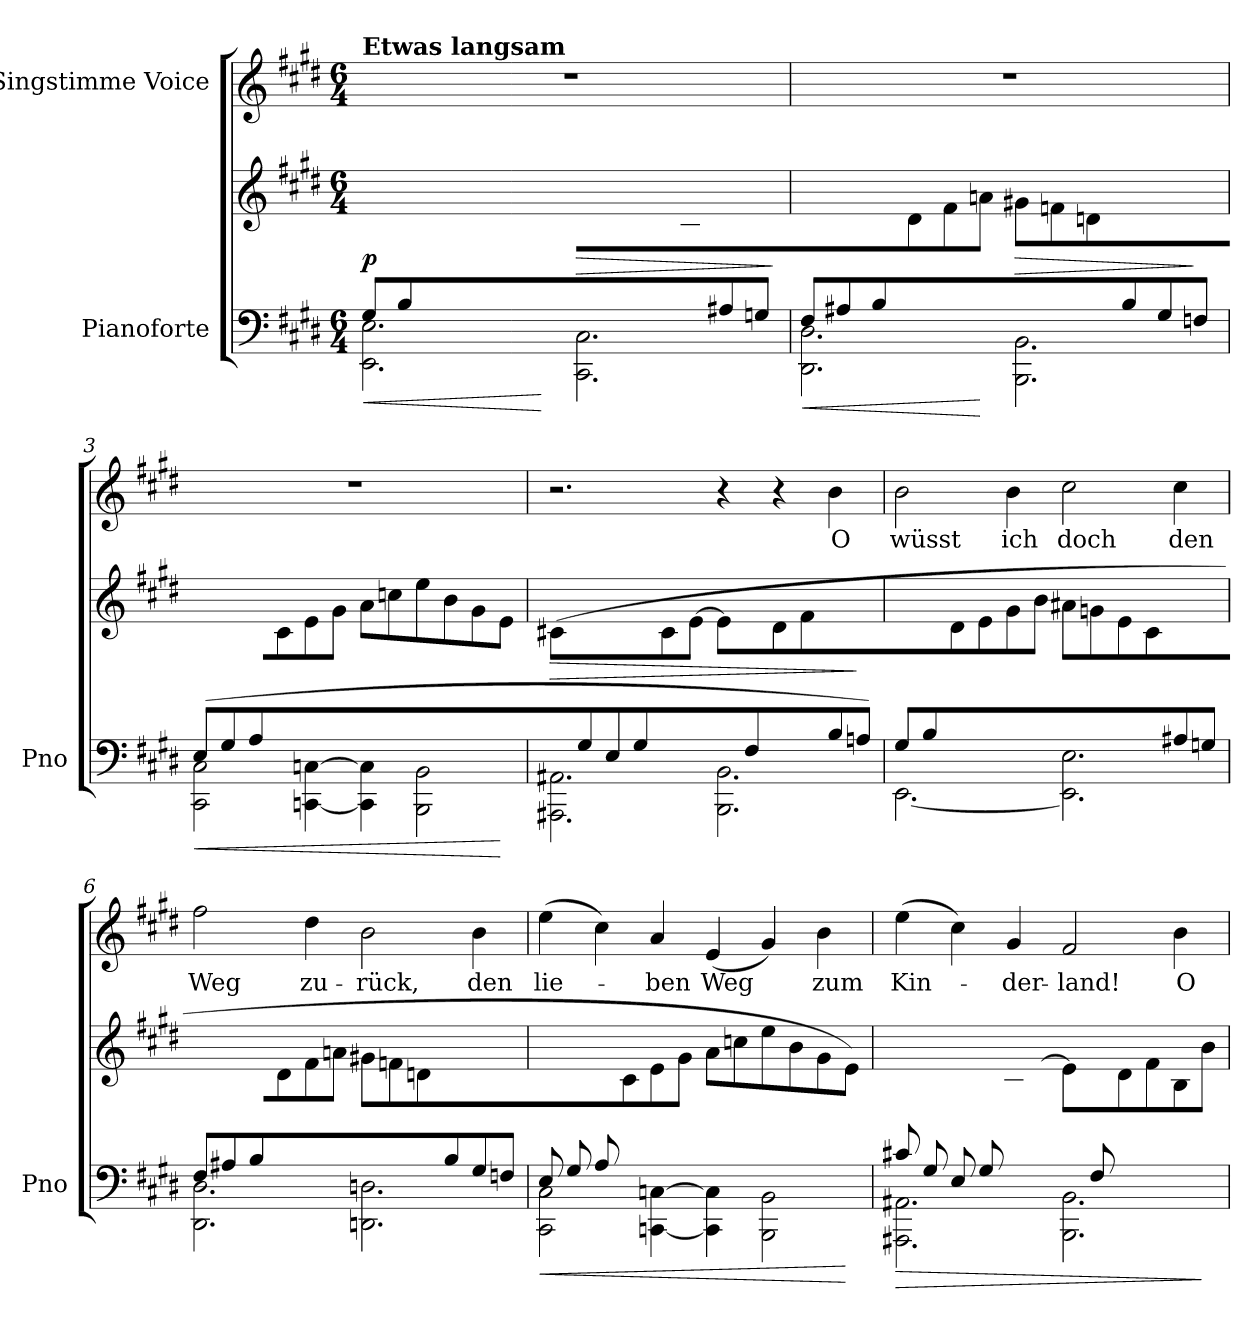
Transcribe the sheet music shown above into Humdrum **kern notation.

**kern	**kern	**dynam	**kern	**text
*part2	*part2	*part2	*part1	*part1
*staff3	*staff2	*staff2/3	*staff1	*staff1
*I"Pianoforte	*	*	*I"Singstimme Voice	*
*I'Pno	*	*	*	*
*clefF4	*clefG2	*	*clefG2	*
*k[f#c#g#d#]	*k[f#c#g#d#]	*	*k[f#c#g#d#]	*
*M6/4	*M6/4	*	*M6/4	*
=1	=1	=1	=1	=1
!	!	!	!LO:TX:a:B:t=Etwas langsam	!
!	!	!LO:HP:b=2	!	!
*^	*	*	*	*
!	!	!	!LO:DY:n=1:b	!	!
8G#/L	2.EE\ 2.E\	4ryy	< p	1.r	.
8B/	.	.	.	.	.
1ryy	.	8d#\	.	.	.
.	.	8e\	.	.	.
.	.	8g#\	.	.	.
.	.	8b\J	[	.	.
!	!	!	!LO:HP:b	!	!
.	2.CC#\ 2.C#\	8a#X\L	>	.	.
.	.	8gn\	.	.	.
.	.	8e\	.	.	.
.	.	8c#\	.	.	.
8A#X/	.	4ryy	.	.	.
8Gn/J	.	.	.	.	.
*v	*v	*	*	*	*
.	.	]	.	.
=2	=2	=2	=2	=2
!	!	!LO:HP:b=2	!	!
*^	*	*	*	*
8F#/L	2.DD#\ 2.D#\	4.ryy	<	1.r	.
8A#X/	.	.	.	.	.
8B/	.	.	.	.	.
2.ryy	.	8d#\	.	.	.
.	.	8f#\	.	.	.
.	.	8an\J	[	.	.
!	!	!	!LO:HP:b	!	!
.	2.BBB\ 2.BB\	8g#X\L	>	.	.
.	.	8fn\	.	.	.
.	.	8dn\	.	.	.
8B/	.	4.ryy	.	.	.
8G#/	.	.	.	.	.
8Fn/J	.	.	]	.	.
!!LO:LB:g=z
=3	=3	=3	=3	=3	=3
!	!	!	!LO:HP:b=2	!	!
(8E/L	2CC#\ 2C#\	4.ryy	<	1.r	.
8G#/	.	.	.	.	.
8A/	.	.	.	.	.
1ryy	.	8c#\	.	.	.
.	[4CCn\ [<4Cn\	8e\	.	.	.
.	.	8g#\J	.	.	.
.	4CC\] 4C\]	8a\L	.	.	.
.	.	8ccn\	.	.	.
.	2BBB\ 2BB\	8ee\	.	.	.
.	.	8b\	.	.	.
.	.	8g#\	.	.	.
8ryy	.	8e\J)	[	.	.
=4	=4	=4	=4	=4	=4
!	!	!	!LO:HP:b	!	!
8ryy	2.AAA#X\ 2.AA#X\	(8c#X\L	>	2.r	.
8G#/	.	4.ryy	.	.	.
8E/	.	.	.	.	.
8G#/	.	.	.	.	.
4.ryy	.	8c#\	.	.	.
.	.	[>8e\J	.	.	.
.	2.BBB\ 2.BB\	8e\L]	.	4r	.
8F#/	.	8ryy	.	.	.
4ryy	.	8d#\	.	4r	.
.	.	8f#\	.	.	.
!	!	!	!	!	!LO:LY:b
8B/	.	4ryy	.	4b\	O
8An/J)	.	.	]	.	.
=5	=5	=5	=5	=5	=5
!	!	!	!	!	!LO:LY:b
8G#/L	[<2.EE\	4ryy	.	2b\	wüsst
8B/	.	.	.	.	.
1ryy	.	8d#\	.	.	.
.	.	8e\	.	.	.
!	!	!	!	!	!LO:LY:b
.	.	8g#\	.	4b\	ich
.	.	8b\J	.	.	.
!	!	!	!	!	!LO:LY:b
.	2.EE\] 2.E\	8a#X\L	.	2cc#\	doch
.	.	8gn\	.	.	.
.	.	8e\	.	.	.
.	.	8c#\	.	.	.
!	!	!	!	!	!LO:LY:b
8A#X/	.	4ryy	.	4cc#\	den
8Gn/J	.	.	.	.	.
!!LO:LB:g=z
=6	=6	=6	=6	=6	=6
!	!	!	!	!	!LO:LY:b
8F#/L	2.DD#\ 2.D#\	4.ryy	.	2ff#\	Weg
8A#X/	.	.	.	.	.
8B/	.	.	.	.	.
2.ryy	.	8d#\	.	.	.
!	!	!	!	!	!LO:LY:b
.	.	8f#\	.	4dd#\	zu-
.	.	8an\J	.	.	.
!	!	!	!	!	!LO:LY:b
.	2.DDn\ 2.Dn\	8g#X\L	.	2b\	-rück,
.	.	8fn\	.	.	.
.	.	8dn\	.	.	.
8B/	.	4.ryy	.	.	.
!	!	!	!	!	!LO:LY:b
8G#/	.	.	.	4b\	den
8Fn/J	.	.	.	.	.
=7	=7	=7	=7	=7	=7
!	!	!	!LO:HP:b=2	!	!LO:LY:b
(8E/L	2CC#\ 2C#\	4.ryy	<	(>4ee\	lie-
8G#/	.	.	.	.	.
8A/	.	.	.	4cc#\)	.
1ryy	.	8c#\	.	.	.
!	!	!	!	!	!LO:LY:b
.	[4CCn\ [4Cn\	8e\	.	4a/	-ben
.	.	8g#\J	.	.	.
!	!	!	!	!	!LO:LY:b
.	4CC\] 4C\]	8a\L	.	(<4e/	Weg
.	.	8ccn\	.	.	.
.	2BBB\ 2BB\	8ee\	.	4g#/)	.
.	.	8b\	.	.	.
!	!	!	!	!	!LO:LY:b
.	.	8g#\	.	4b\	zum
8ryy	.	8e\J)	[	.	.
=8	=8	=8	=8	=8	=8
!	!	!	!LO:HP:b=2	!	!LO:LY:b
(8c#X/L	2.AAA#X\ 2.AA#X\	2ryy	>	(>4ee\	Kin-
8G#/	.	.	.	.	.
8E/	.	.	.	4cc#\)	.
8G#/	.	.	.	.	.
!	!	!	!	!	!LO:LY:b
4.ryy	.	8c#\	.	4g#/	-der-
.	.	[8e\J	.	.	.
!	!	!	!	!	!LO:LY:b
.	2.BBB\ 2.BB\	8e\L]	.	2f#/	-land!
8F#/	.	8ryy	.	.	.
2ryy	.	8d#\	.	.	.
.	.	8f#\	.	.	.
!	!	!	!	!	!LO:LY:b
.	.	8B\	.	4b\	O
.	.	8b\J)	]	.	.
*v	*v	*	*	*	*
=	=	=	=	=
*-	*-	*-	*-	*-
